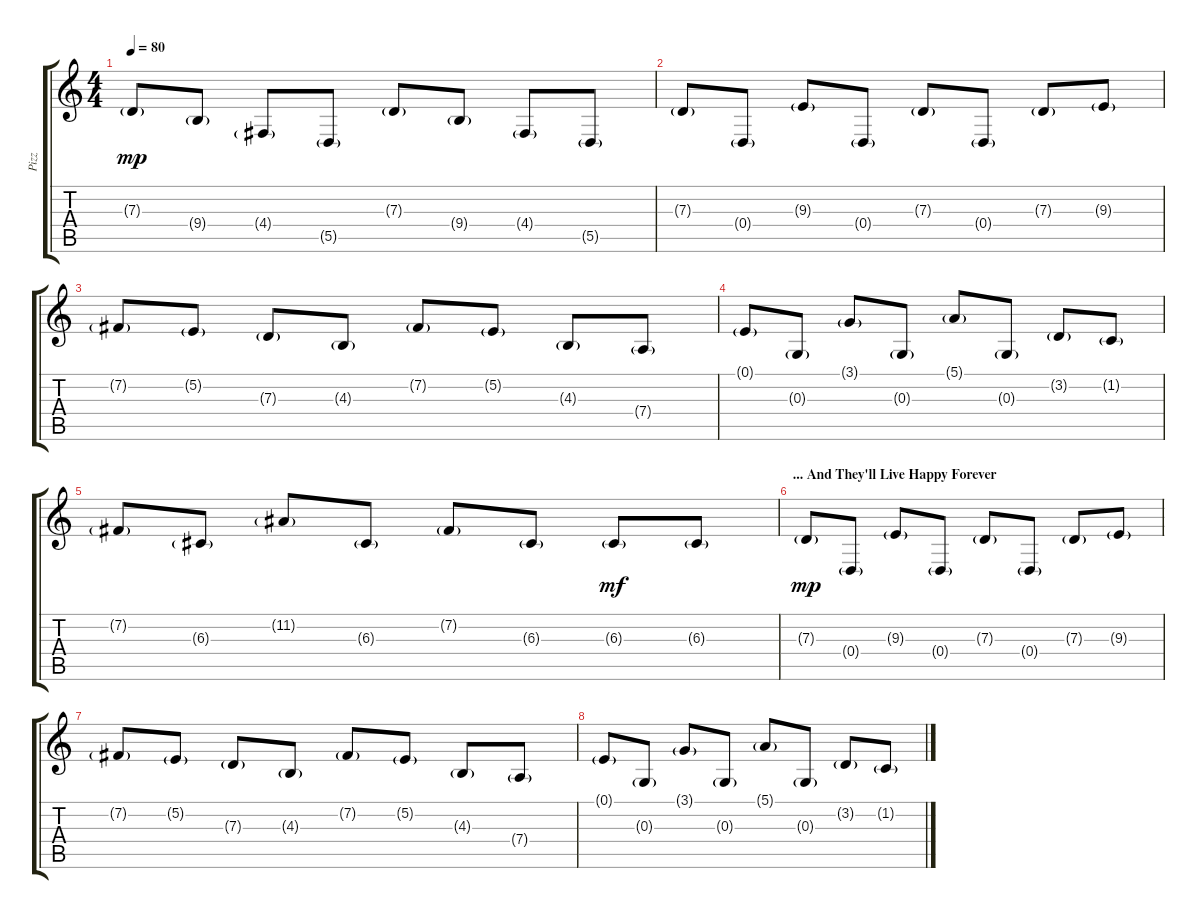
\track ("Pizz" "Pizz") {instrument pizzicatostrings}
\staff {score tabs}
\tuning (E4 B3 G3 D3 A2 E2) {hide}
\ts (4 4)
\tempo 80
\clef g2
\ks c
7.3{g}.8{dy mp} 9.4{g}.8 4.4{g}.8 5.5{g}.8 7.3{g}.8 9.4{g}.8 4.4{g}.8 5.5{g}.8 |
7.3{g}.8 0.4{g}.8 9.3{g}.8 0.4{g}.8 7.3{g}.8 0.4{g}.8 7.3{g}.8 9.3{g}.8 |
7.2{g}.8 5.2{g}.8 7.3{g}.8 4.3{g}.8 7.2{g}.8 5.2{g}.8 4.3{g}.8 7.4{g}.8 |
0.1{g}.8 0.3{g}.8 3.1{g}.8 0.3{g}.8 5.1{g}.8 0.3{g}.8 3.2{g}.8 1.2{g}.8 |
7.2{g}.8 6.3{g}.8 11.2{g}.8 6.3{g}.8 7.2{g}.8 6.3{g}.8 6.3{g}.8{dy mf} 6.3{g}.8 |
\section ("" "... And They'll Live Happy Forever")
7.3{g}.8{dy mp} 0.4{g}.8 9.3{g}.8 0.4{g}.8 7.3{g}.8 0.4{g}.8 7.3{g}.8 9.3{g}.8 |
7.2{g}.8 5.2{g}.8 7.3{g}.8 4.3{g}.8 7.2{g}.8 5.2{g}.8 4.3{g}.8 7.4{g}.8 |
0.1{g}.8 0.3{g}.8 3.1{g}.8 0.3{g}.8 5.1{g}.8 0.3{g}.8 3.2{g}.8 1.2{g}.8
